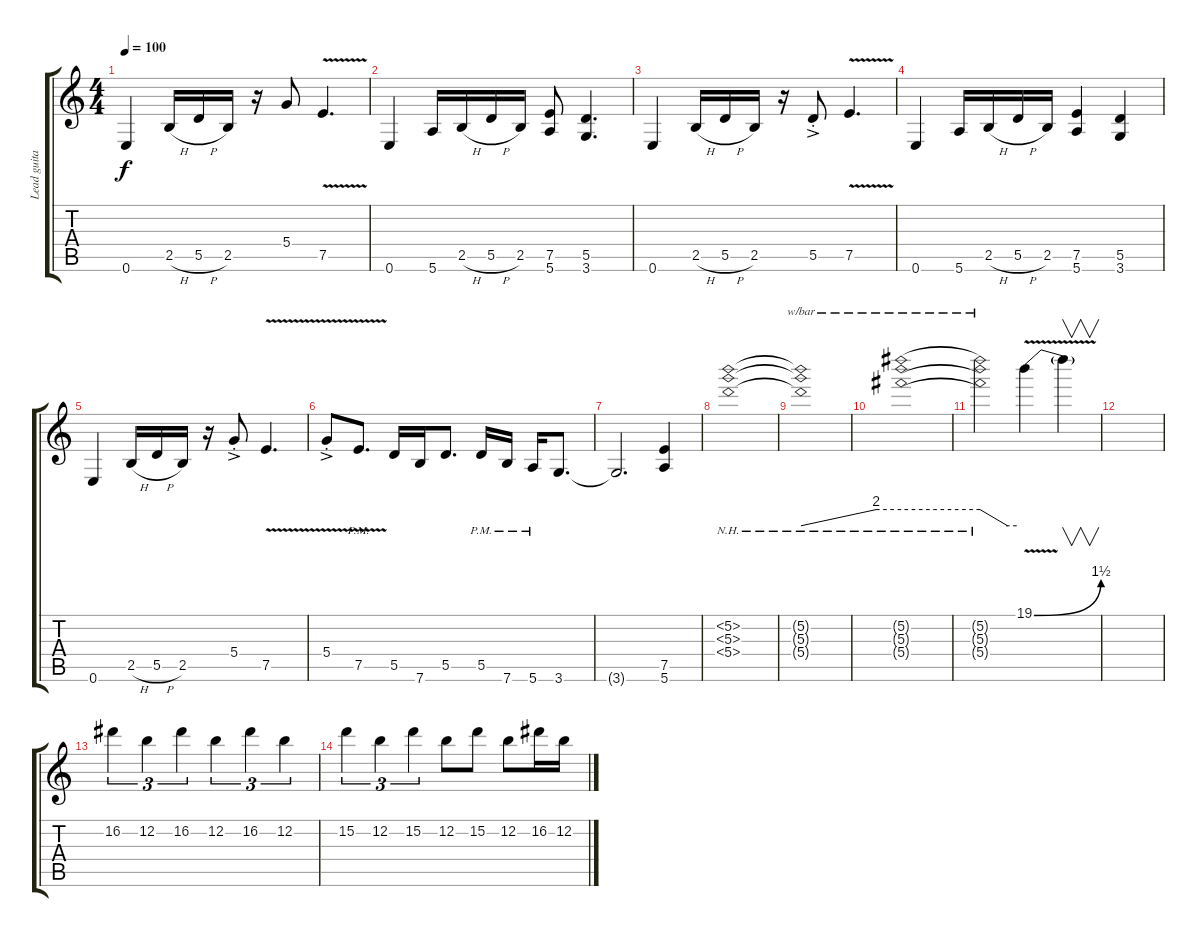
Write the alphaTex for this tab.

\track ("Lead guitar" "Lead guita") {instrument distortionguitar}
\staff {score tabs}
\tuning (E4 B3 G3 D3 A2 E2) {hide}
\ts (4 4)
\tempo 100
\clef g2
\ks c
0.6.4{dy f} 2.5{h}.16 5.5{h}.16 2.5.16 r.16 5.4.8 7.5{v}.4{d} |
0.6.4 5.6.16 2.5{h}.16 5.5{h}.16 2.5.16 (7.5 5.6).8 (5.5 3.6).4{d} |
0.6.4 2.5{h}.16 5.5{h}.16 2.5.16 r.16 5.5{ac st}.8 7.5{v}.4{d} |
0.6.4 5.6.16 2.5{h}.16 5.5{h}.16 2.5.16 (7.5 5.6).4 (5.5 3.6).4 |
0.6.4 2.5{h}.16 5.5{h}.16 2.5.16 r.16 5.4{ac st}.8 7.5{v}.4{d} |
5.4{v ac st}.8 7.5{v pm}.8{d} 5.5.16 7.6.16 5.5.8{d} 5.5{pm}.16 7.6{pm}.16 5.6{pm}.16 3.6.8{d} |
3.6{t}.2{d} (7.5 5.6).4 |
(5.2{nh} 5.3{nh} 5.4{nh}).1 |
(5.2{nh t} 5.3{nh t} 5.4{nh t}).1{tbe (custom default 0 0 45 8 60 8)} |
(5.2{nh t} 5.3{nh t} 5.4{nh t}).1{tbe (hold default 0 8 60 8)} |
(5.2{nh t} 5.3{nh t} 5.4{nh t}).2{tbe (custom default 0 8 45 0 60 0)} 19.1{be (bend 0 0 60 6) v}.4 19.1{t}.4{v} |
|
16.2.4{tu (3 2)} 12.2.4{tu (3 2)} 16.2.4{tu (3 2)} 12.2.4{tu (3 2)} 16.2.4{tu (3 2)} 12.2.4{tu (3 2)} |
15.2.4{tu (3 2)} 12.2.4{tu (3 2)} 15.2.4{tu (3 2)} 12.2.8 15.2.8 12.2.8 16.2.16 12.2.16
